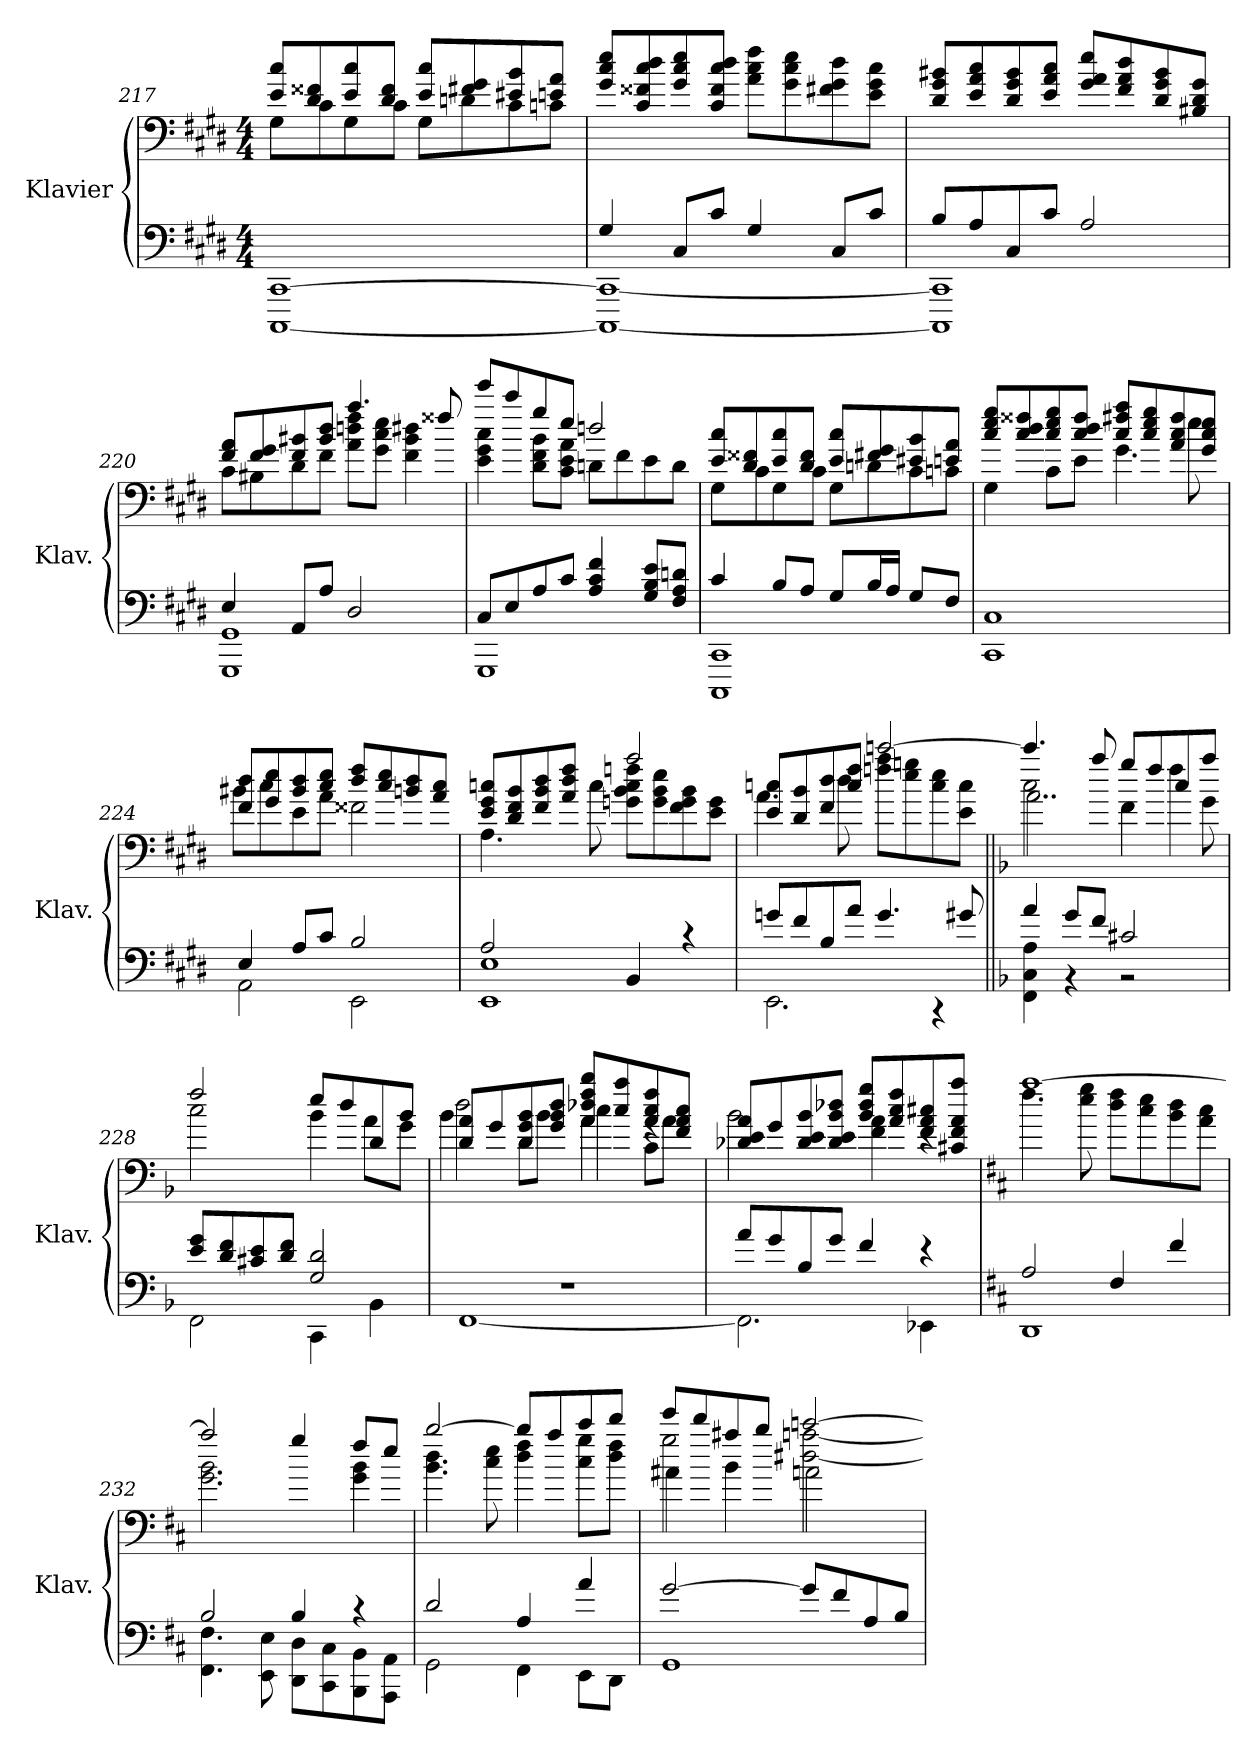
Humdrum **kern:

**kern	**kern
*part1	*part1
*staff2	*staff1
*I"Klavier	*
*I'Klav.	*
!!LO:LB:g=z
*clefF4	*clefF4
*k[f#c#g#d#]	*k[f#c#g#d#]
*M4/4	*M4/4
=217	=217
*	*^
[1CCC# [1CC#	8e/ 8cc#/L	8G#\L
.	8d#/ 8f##X/	8c#\
.	8e/ 8cc#/	8G#\
.	8d#/ 8f##/J	8c#\J
.	8e/ 8cc#/L	8G#\L
.	8f#X/ 8g#/	8dn\
.	8e#X/ 8b/	8c#\
.	8en/ 8a/J	8cn\J
*	*v	*v
=218	=218
*^	*
4G#/	1CCC#_ 1CC#_	8g#/ 8cc#/ 8ee/L
.	.	8c#/ 8f##X/ 8cc#/ 8dd#/
8C#/L	.	8g#/ 8cc#/ 8ee/
8c#/J	.	8c#/ 8f##/ 8cc#/ 8dd#/J
4G#/	.	8a\ 8cc#\ 8ff#\L
.	.	8g#\ 8cc#\ 8ee\
8C#/L	.	8f#X\ 8g#\ 8dd#\
8c#/J	.	8e\ 8g#\ 8cc#\J
=219	=219	=219
8B/L	1CCC#] 1CC#]	8d#/ 8g#/ 8b#X/L
8A/	.	8e/ 8a/ 8cc#/
8C#/	.	8d#/ 8g#/ 8b#/
8c#/J	.	8e/ 8a/ 8cc#/J
2A/	.	8g#/ 8a/ 8ee/L
.	.	8f#/ 8a/ 8dd#/
.	.	8d#/ 8g#/ 8b#/
.	.	8B#X/ 8d#/ 8g#/J
=220	=220	=220
*	*	*^
4E/	1GGG# 1GG#	8f#/ 8a/L	8c#\L
.	.	8f#/ 8g#/	8B#X\
8AA/L	.	8f#/ 8b#X/	8d#\
8A/J	.	8b#/ 8dd#/J	8f#\J
2D#/	.	4.aa/	8a\ 8ddn\ 8ff#\L
.	.	.	8g#\ 8cc#\ 8ee\J
.	.	.	4f#\ 4b#\ 4dd#X\
.	.	8ff##X/	.
=221	=221	=221	=221
8C#/L	1GGG#	8eee/L	4e\ 4g#\ 4cc#\
8E/	.	8ccc#/	.
8A/	.	8gg#/	8d#\ 8f#\ 8b\L
8c#/J	.	8ee/J	8c#\ 8e\ 8a\J
4A/ 4c#/ 4f#/	.	2ddn/	8dn\L
.	.	.	8f#\
8G#/ 8B/ 8e/L	.	.	8e\
8F#/ 8A/ 8dn/J	.	.	8d\J
!!LO:LB:g=z	!!
=222	=222	=222	=222
4c#/	1CCC# 1CC#	8e/ 8cc#/L	8G#\L
.	.	8d#/ 8f##X/	8c#\
8B/L	.	8e/ 8cc#/	8G#\
8A/J	.	8d#/ 8f##/J	8c#\J
8G#/L	.	8e/ 8cc#/L	8G#\L
16B/L	.	8f#X/ 8g#/	8dn\
16A/JJ	.	.	.
8G#/L	.	8e#X/ 8b/	8c#\
8F#/J	.	8en/ 8a/J	8cn\J
=223	=223	=223	=223
1C#	1CC#	8cc#/ 8ee/ 8gg#/L	4G#\
.	.	8cc#/ 8dd#/ 8ff##X/	.
.	.	8cc#/ 8ee/ 8gg#/	8c#\L
.	.	8cc#/ 8dd#/ 8ff##/J	8e\J
.	.	8cc#/ 8ff#X/ 8aa/L	4.g#\
.	.	8cc#/ 8ee/ 8gg#/	.
.	.	8a/ 8cc#/ 8ff#/	.
.	.	8g#/ 8cc#/ 8ee/J	8ee\
=224	=224	=224	=224
4E/	2AA\	8f#/ 8dd#/L	8b#X\L
.	.	8g#/ 8ee/	8cc#\
8A/L	.	8b#/ 8dd#/	8e\
8c#/J	.	8cc#/ 8ee/J	8a\J
2B/	2EE\	8dd#/ 8ff#/L	2f##X\
.	.	8cc#/ 8ee/	.
.	.	8bn/ 8dd#/	.
.	.	8a/ 8cc#/J	.
=225	=225	=225	=225
2A/	1EE 1E	8e/ 8g#/ 8ccn/L	4.A\
.	.	8d#/ 8f#/ 8b/	.
.	.	8f#/ 8b/ 8dd#/	.
.	.	8a/ 8dd#/ 8ff#/J	8cc\
4BB/	.	2aa/	8gn\ 8b\ 8cc\ 8ffn\L
.	.	.	8g\ 8b\ 8ee\
4r	.	.	8f#\ 8g\ 8b\
.	.	.	8e\ 8g\J
=226	=226	=226	=226
8gn/L	2.EE\	8e/ 8ccn/L	4.a\
8f#/	.	8d#/ 8b/	.
8B/	.	8f#/ 8dd#/	.
8a/J	.	8cc/ 8ff#/J	8dd#\
4.g/	.	[2cccn/	8ffn\ 8aa\L
.	.	.	8ee\ 8ggn\
.	4r	.	8cc\ 8ee\
8g#X/	.	.	8e\ 8cc\J
*	*	*v	*v
!!LO:LB:g=z
=227||	=227||	=227||
*k[b-]	*	*k[b-]
*	*	*^
*	*	*	*^
4a/	4FF\ 4C\ 4A\	4.ccc/]	2cc\	2..a\
8g/L	4r	.	.	.
8f/J	.	8aa/	.	.
2c#X/	2r	8gg/L	4f\	.
.	.	8ff/	.	.
.	.	8cc/	4ff\	.
.	.	8aa/J	.	8g\
*	*	*	*v	*v
=228	=228	=228	=228
8e/ 8g/L	2FF\	2ff/	2cc\
8d/ 8f/	.	.	.
8c#X/ 8e/	.	.	.
8d/ 8f/J	.	.	.
2G/ 2d/	4CC\	8ee/L	4b-\
.	.	8dd/	.
.	4BB-\	8d/	8a\L
.	.	8b-/J	8g\J
=229	=229	=229	=229
*	*	*	*^
1r	[1FF	8d/ 8a/L	2dd\	4b-\
.	.	8g/	.	.
.	.	8d/ 8g/ 8b-/	.	8d\L
.	.	8g/ 8b-/ 8dd/J	.	8b-\J
.	.	8a/ 8dd-X/ 8ff/ 8bb-/L	4cc\	4a\
.	.	8cc/ 8aa/	.	.
.	.	8a/ 8cc/ 8ff/	4rg	8c\L
.	.	8f/ 8a/ 8cc/J	.	8a\J
*	*	*	*v	*v
=230	=230	=230	=230
8a/L	2.FF\]	8d-X/ 8e/ 8a/L	2b-\
8g/	.	8g/	.
8B-/	.	8d-/ 8e/ 8b-/	.
8g/J	.	8d-/ 8e/ 8b-/ 8dd-X/J	.
4f/	.	8b-/ 8dd-/ 8gg/L	4f\ 4a\
.	.	8a/ 8cc/ 8ff/	.
4r	4EE-X\	8f/ 8a/ 8cc#X/	4re
.	.	8c#X/ 8f/ 8a/ 8aa/J	.
=231	=231	=231	=231
*k[f#c#]	*	*k[f#c#]	*
2A/	1DD	[1aa	4.ff#\
.	.	.	8ee\ 8gg\
4F#/	.	.	8dd\ 8ff#\L
.	.	.	8cc#\ 8ee\
4f#/	.	.	8b\ 8dd\
.	.	.	8a\ 8cc#\J
=232	=232	=232	=232
2B/	4.FF#\ 4.F#\	2aa/]	2.g\ 2.b\
.	8EE\ 8E\	.	.
4B/	8DD\ 8D\L	4gg/	.
.	8CC#\ 8C#\	.	.
4r	8BBB\ 8BB\	8ff#/L	4g\ 4b\
.	8AAA\ 8AA\J	8ee/J	.
!!LO:PB:g=z	!!
=233	=233	=233	=233
2d/	2GG\	[2bb/	4.b\ 4.dd\
.	.	.	8cc#\ 8ee\
4A/	4FF#\	8bb/L]	4dd\ 4ff#\
.	.	8aa/	.
4a/	8EE\L	8ccc#/	8cc#\ 8gg\L
.	8DD\J	8ddd/J	8dd\ 8ff#\J
=234	=234	=234	=234
*	*	*	*^
[2g/	1GG	8eee/L	2gg\	4a#X\
.	.	8ddd/	.	.
.	.	8aa#X/	.	4b\
.	.	8bb/J	.	.
8g/L]	.	[2cccn/	[2dd#X\ [2aan\	2an\
8f#/	.	.	.	.
8A/	.	.	.	.
8B/J	.	.	.	.
*v	*v	*	*	*
*	*v	*v	*v
=	=
*-	*-
